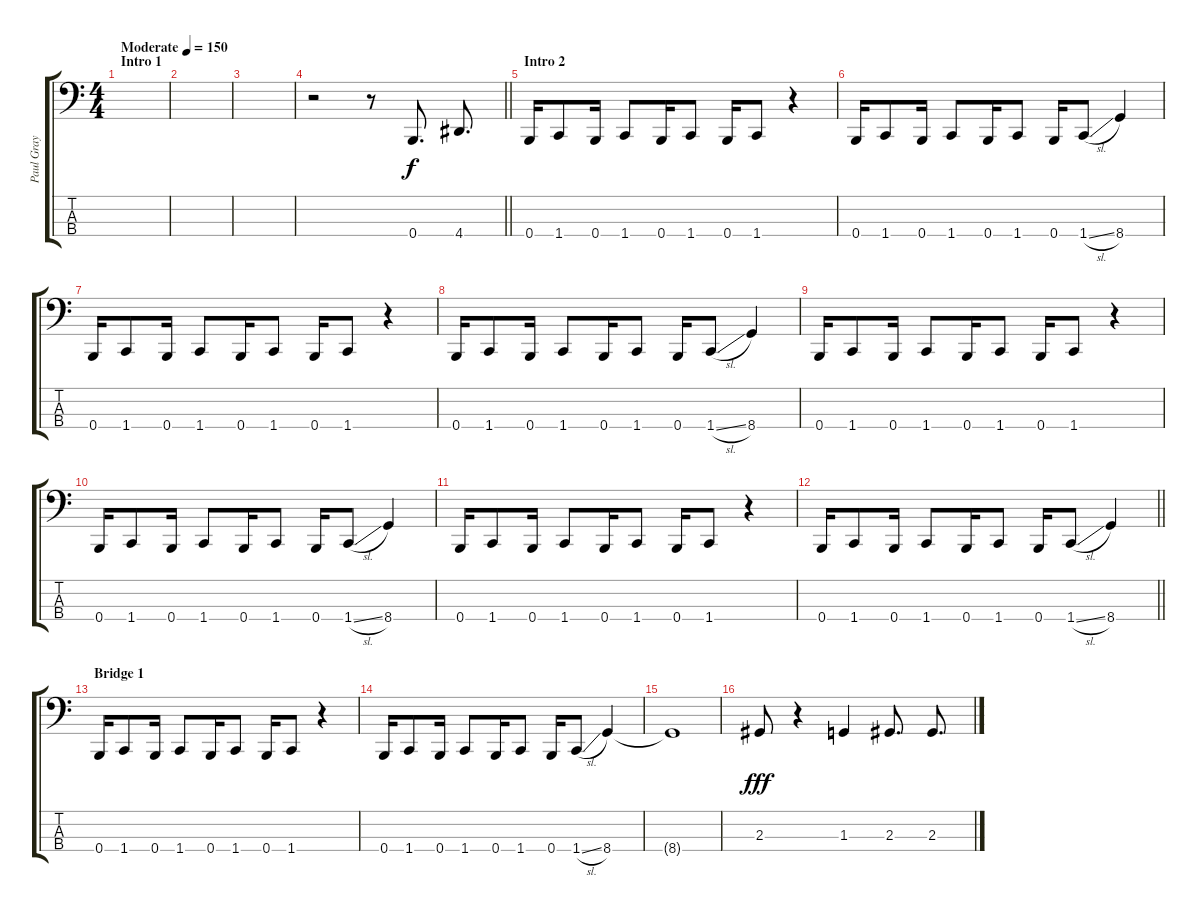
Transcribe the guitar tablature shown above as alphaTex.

\track ("Paul Gray" "Paul Gray") {instrument electricbasspick}
\staff {score tabs}
\tuning (E2 B1 Gb1 B0) {hide}
\ts (4 4)
\section ("" "Intro 1")
\tempo (150 "Moderate")
\clef f4
\ks c
|
|
|
\barLineRight lightlight
r.2 r.8 0.4.8{d} 4.4.8{d} |
\section ("" "Intro 2")
0.4.16 1.4.8 0.4.16 1.4.8 0.4.16 1.4.8 0.4.16 1.4.8 r.4 |
0.4.16 1.4.8 0.4.16 1.4.8 0.4.16 1.4.8 0.4.16 1.4{sl}.8 8.4.4 |
0.4.16 1.4.8 0.4.16 1.4.8 0.4.16 1.4.8 0.4.16 1.4.8 r.4 |
0.4.16 1.4.8 0.4.16 1.4.8 0.4.16 1.4.8 0.4.16 1.4{sl}.8 8.4.4 |
0.4.16 1.4.8 0.4.16 1.4.8 0.4.16 1.4.8 0.4.16 1.4.8 r.4 |
0.4.16 1.4.8 0.4.16 1.4.8 0.4.16 1.4.8 0.4.16 1.4{sl}.8 8.4.4 |
0.4.16 1.4.8 0.4.16 1.4.8 0.4.16 1.4.8 0.4.16 1.4.8 r.4 |
\barLineRight lightlight
0.4.16 1.4.8 0.4.16 1.4.8 0.4.16 1.4.8 0.4.16 1.4{sl}.8 8.4.4 |
\section ("" "Bridge 1")
0.4.16 1.4.8 0.4.16 1.4.8 0.4.16 1.4.8 0.4.16 1.4.8 r.4 |
0.4.16 1.4.8 0.4.16 1.4.8 0.4.16 1.4.8 0.4.16 1.4{sl}.8 8.4.4 |
8.4{t}.1 |
2.3.8{dy fff} r.4 1.3.4 2.3.8{d} 2.3.8{d}
